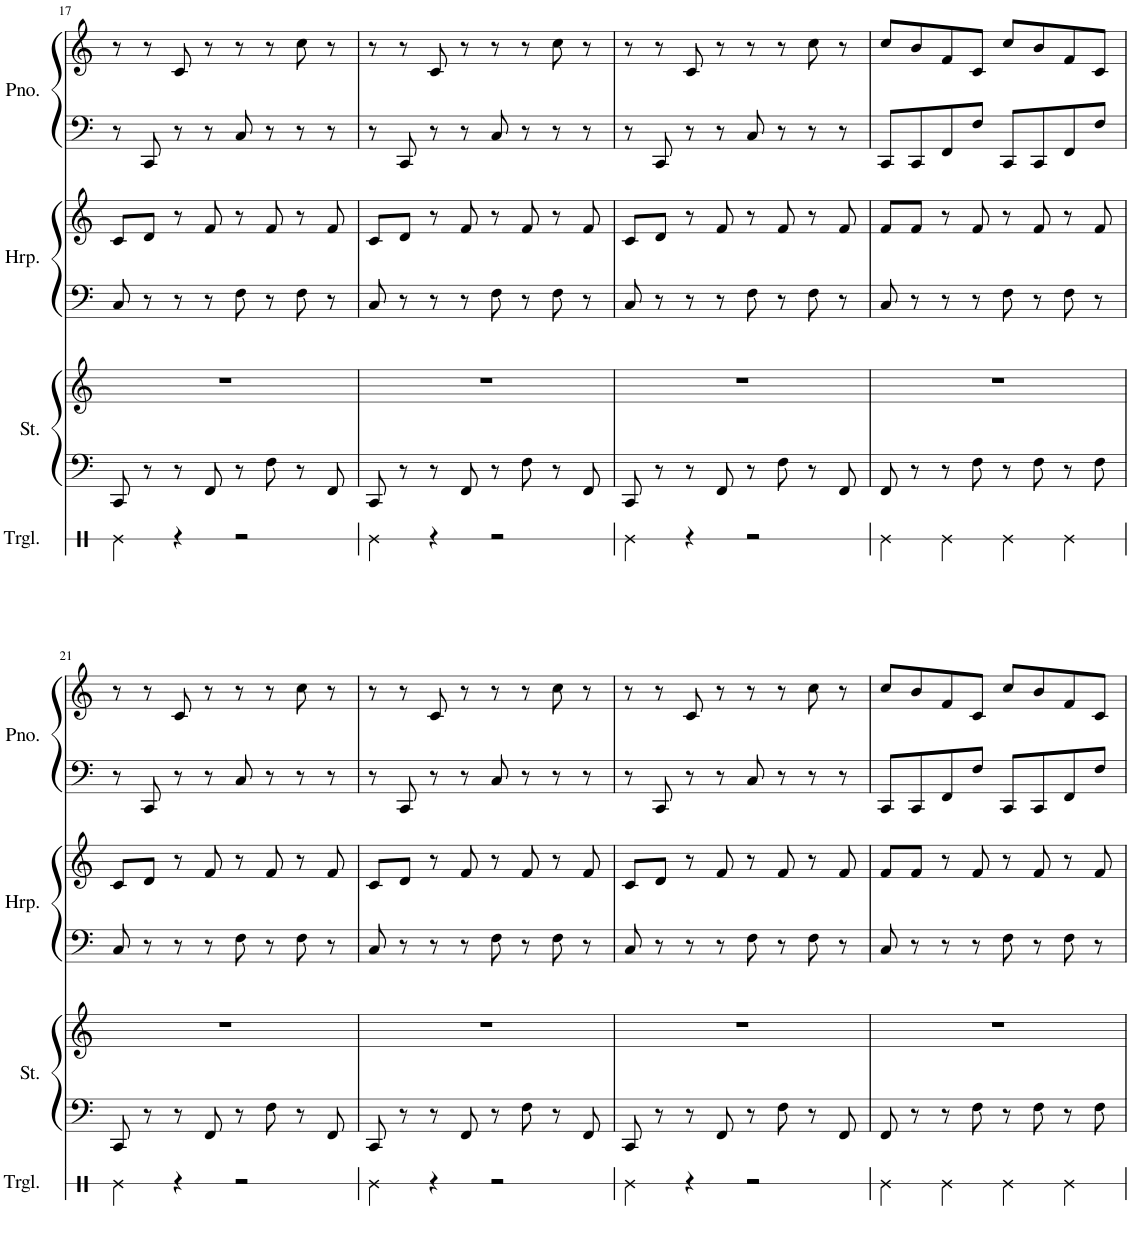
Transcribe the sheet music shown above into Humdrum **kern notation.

**kern	**kern	**kern	**kern	**kern	**kern	**kern
*part4	*part3	*part3	*part2	*part2	*part1	*part1
*staff7	*staff6	*staff5	*staff4	*staff3	*staff2	*staff1
*I"トライアングル	*I"ストリングス	*	*I"ハープ	*	*I"Piano	*
*	*	*	*	*	*I'Pno.	*
!!LO:PB:g=z
*clefX	*clefF4	*clefG2	*clefF4	*clefG2	*clefF4	*clefG2
*k[]	*k[]	*k[]	*k[]	*k[]	*k[]	*k[]
*M4/4	*M4/4	*M4/4	*M4/4	*M4/4	*M4/4	*M4/4
=17	=17	=17	=17	=17	=17	=17
4Re\	8CC/	1r	8C/	8c/L	8r	8r
.	8r	.	8r	8d/J	8CC/	8r
4r	8r	.	8r	8r	8r	8c/
.	8FF/	.	8r	8f/	8r	8r
2r	8r	.	8F\	8r	8C/	8r
.	8F\	.	8r	8f/	8r	8r
.	8r	.	8F\	8r	8r	8cc\
.	8FF/	.	8r	8f/	8r	8r
=18	=18	=18	=18	=18	=18	=18
4Re\	8CC/	1r	8C/	8c/L	8r	8r
.	8r	.	8r	8d/J	8CC/	8r
4r	8r	.	8r	8r	8r	8c/
.	8FF/	.	8r	8f/	8r	8r
2r	8r	.	8F\	8r	8C/	8r
.	8F\	.	8r	8f/	8r	8r
.	8r	.	8F\	8r	8r	8cc\
.	8FF/	.	8r	8f/	8r	8r
=19	=19	=19	=19	=19	=19	=19
4Re\	8CC/	1r	8C/	8c/L	8r	8r
.	8r	.	8r	8d/J	8CC/	8r
4r	8r	.	8r	8r	8r	8c/
.	8FF/	.	8r	8f/	8r	8r
2r	8r	.	8F\	8r	8C/	8r
.	8F\	.	8r	8f/	8r	8r
.	8r	.	8F\	8r	8r	8cc\
.	8FF/	.	8r	8f/	8r	8r
=20	=20	=20	=20	=20	=20	=20
4Re\	8FF/	1r	8C/	8f/L	8CC/L	8cc/L
.	8r	.	8r	8f/J	8CC/	8b/
4Re\	8r	.	8r	8r	8FF/	8f/
.	8F\	.	8r	8f/	8F/J	8c/J
4Re\	8r	.	8F\	8r	8CC/L	8cc/L
.	8F\	.	8r	8f/	8CC/	8b/
4Re\	8r	.	8F\	8r	8FF/	8f/
.	8F\	.	8r	8f/	8F/J	8c/J
!!LO:LB:g=z
=21	=21	=21	=21	=21	=21	=21
4Re\	8CC/	1r	8C/	8c/L	8r	8r
.	8r	.	8r	8d/J	8CC/	8r
4r	8r	.	8r	8r	8r	8c/
.	8FF/	.	8r	8f/	8r	8r
2r	8r	.	8F\	8r	8C/	8r
.	8F\	.	8r	8f/	8r	8r
.	8r	.	8F\	8r	8r	8cc\
.	8FF/	.	8r	8f/	8r	8r
=22	=22	=22	=22	=22	=22	=22
4Re\	8CC/	1r	8C/	8c/L	8r	8r
.	8r	.	8r	8d/J	8CC/	8r
4r	8r	.	8r	8r	8r	8c/
.	8FF/	.	8r	8f/	8r	8r
2r	8r	.	8F\	8r	8C/	8r
.	8F\	.	8r	8f/	8r	8r
.	8r	.	8F\	8r	8r	8cc\
.	8FF/	.	8r	8f/	8r	8r
=23	=23	=23	=23	=23	=23	=23
4Re\	8CC/	1r	8C/	8c/L	8r	8r
.	8r	.	8r	8d/J	8CC/	8r
4r	8r	.	8r	8r	8r	8c/
.	8FF/	.	8r	8f/	8r	8r
2r	8r	.	8F\	8r	8C/	8r
.	8F\	.	8r	8f/	8r	8r
.	8r	.	8F\	8r	8r	8cc\
.	8FF/	.	8r	8f/	8r	8r
=24	=24	=24	=24	=24	=24	=24
4Re\	8FF/	1r	8C/	8f/L	8CC/L	8cc/L
.	8r	.	8r	8f/J	8CC/	8b/
4Re\	8r	.	8r	8r	8FF/	8f/
.	8F\	.	8r	8f/	8F/J	8c/J
4Re\	8r	.	8F\	8r	8CC/L	8cc/L
.	8F\	.	8r	8f/	8CC/	8b/
4Re\	8r	.	8F\	8r	8FF/	8f/
.	8F\	.	8r	8f/	8F/J	8c/J
=	=	=	=	=	=	=
*-	*-	*-	*-	*-	*-	*-
